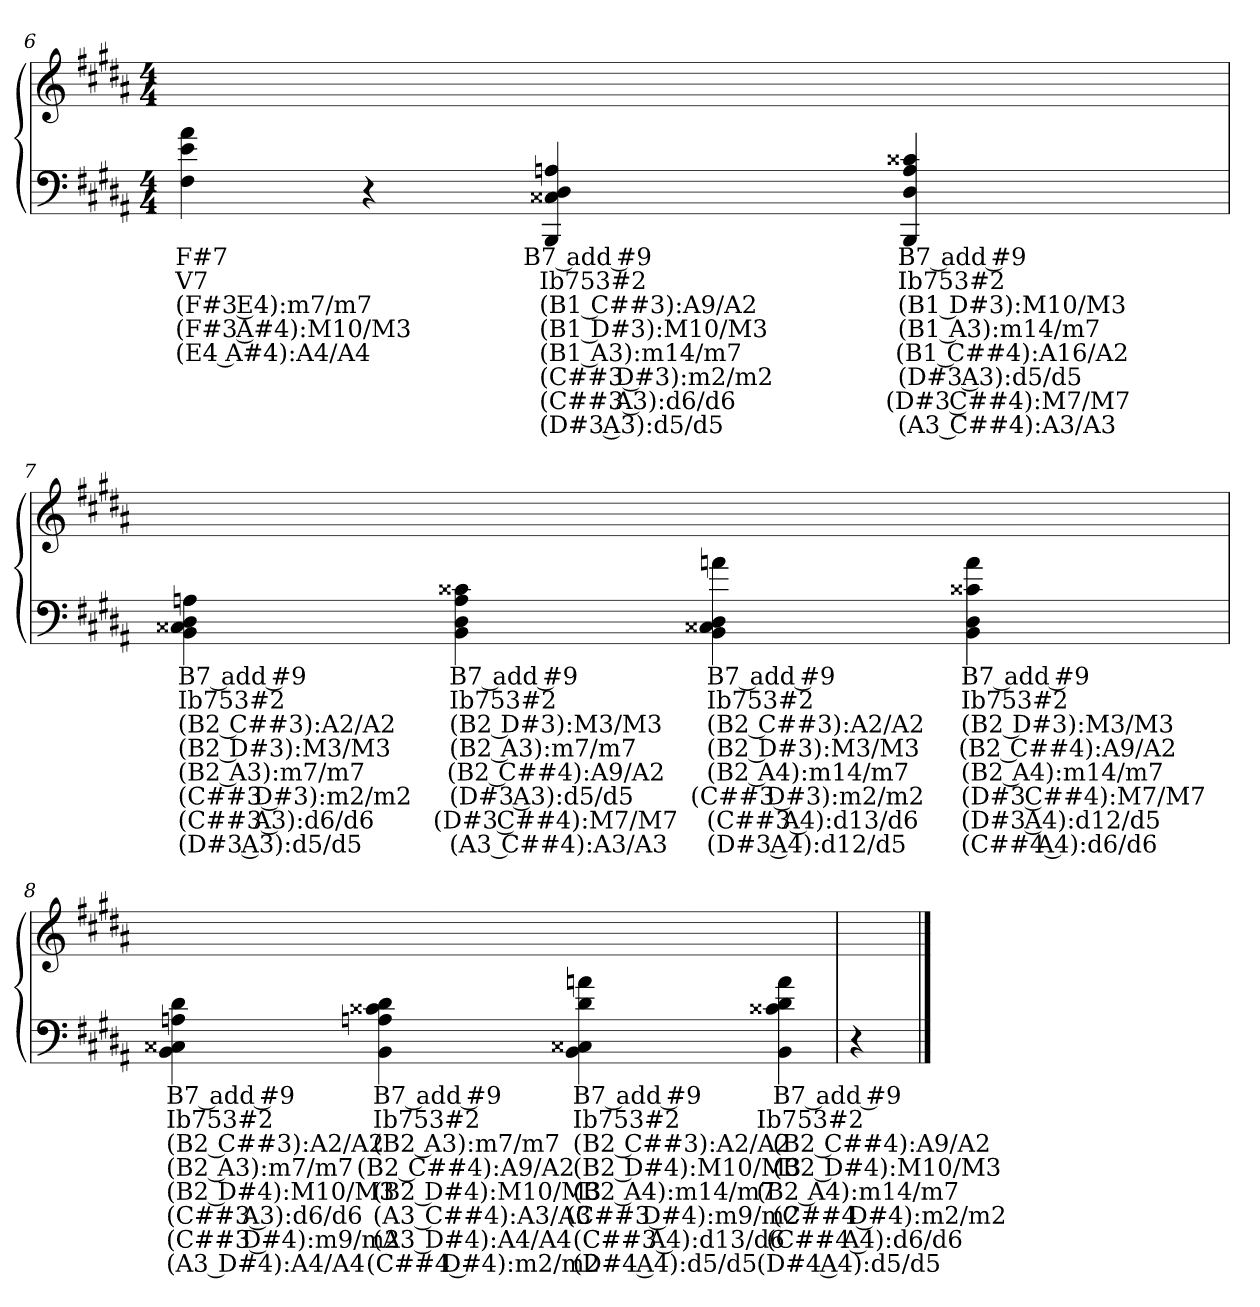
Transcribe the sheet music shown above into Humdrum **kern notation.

**kern	**text	**text	**text	**text	**text	**text	**text	**text	**kern
*part2	*part2	*part2	*part2	*part2	*part2	*part2	*part2	*part2	*part1
*staff2	*staff2	*staff2	*staff2	*staff2	*staff2	*staff2	*staff2	*staff2	*staff1
*clefF4	*	*	*	*	*	*	*	*	*clefG2
*k[f#c#g#d#a#]	*	*	*	*	*	*	*	*	*k[f#c#g#d#a#]
*B:	*	*	*	*	*	*	*	*	*B:
*M4/4	*	*	*	*	*	*	*	*	*M4/4
=6	=6	=6	=6	=6	=6	=6	=6	=6	=6
4F# 4e 4a#	F#7	V7	(F#3 E4):m7/m7	(F#3 A#4):M10/M3	(E4 A#4):A4/A4	.	.	.	1ryy
4r	.	.	.	.	.	.	.	.	.
4BBB 4C##X 4D# 4An	B7 add #9	Ib753#2	(B1 C##3):A9/A2	(B1 D#3):M10/M3	(B1 A3):m14/m7	(C##3 D#3):m2/m2	(C##3 A3):d6/d6	(D#3 A3):d5/d5	.
4BBB 4D# 4A 4c##X	B7 add #9	Ib753#2	(B1 D#3):M10/M3	(B1 A3):m14/m7	(B1 C##4):A16/A2	(D#3 A3):d5/d5	(D#3 C##4):M7/M7	(A3 C##4):A3/A3	.
=7	=7	=7	=7	=7	=7	=7	=7	=7	=7
4BB 4C##X 4D# 4An	B7 add #9	Ib753#2	(B2 C##3):A2/A2	(B2 D#3):M3/M3	(B2 A3):m7/m7	(C##3 D#3):m2/m2	(C##3 A3):d6/d6	(D#3 A3):d5/d5	1ryy
4BB 4D# 4A 4c##X	B7 add #9	Ib753#2	(B2 D#3):M3/M3	(B2 A3):m7/m7	(B2 C##4):A9/A2	(D#3 A3):d5/d5	(D#3 C##4):M7/M7	(A3 C##4):A3/A3	.
4BB 4C##X 4D# 4an	B7 add #9	Ib753#2	(B2 C##3):A2/A2	(B2 D#3):M3/M3	(B2 A4):m14/m7	(C##3 D#3):m2/m2	(C##3 A4):d13/d6	(D#3 A4):d12/d5	.
4BB 4D# 4c##X 4a	B7 add #9	Ib753#2	(B2 D#3):M3/M3	(B2 C##4):A9/A2	(B2 A4):m14/m7	(D#3 C##4):M7/M7	(D#3 A4):d12/d5	(C##4 A4):d6/d6	.
=8	=8	=8	=8	=8	=8	=8	=8	=8	=8
4BB 4C##X 4An 4d#	B7 add #9	Ib753#2	(B2 C##3):A2/A2	(B2 A3):m7/m7	(B2 D#4):M10/M3	(C##3 A3):d6/d6	(C##3 D#4):m9/m2	(A3 D#4):A4/A4	1ryy
4BB 4An 4c##X 4d#	B7 add #9	Ib753#2	(B2 A3):m7/m7	(B2 C##4):A9/A2	(B2 D#4):M10/M3	(A3 C##4):A3/A3	(A3 D#4):A4/A4	(C##4 D#4):m2/m2	.
4BB 4C##X 4d# 4an	B7 add #9	Ib753#2	(B2 C##3):A2/A2	(B2 D#4):M10/M3	(B2 A4):m14/m7	(C##3 D#4):m9/m2	(C##3 A4):d13/d6	(D#4 A4):d5/d5	.
4BB 4c##X 4d# 4a	B7 add #9	Ib753#2	(B2 C##4):A9/A2	(B2 D#4):M10/M3	(B2 A4):m14/m7	(C##4 D#4):m2/m2	(C##4 A4):d6/d6	(D#4 A4):d5/d5	.
=9	=9	=9	=9	=9	=9	=9	=9	=9	=9
4r	.	.	.	.	.	.	.	.	4ryy
==	==	==	==	==	==	==	==	==	==
*-	*-	*-	*-	*-	*-	*-	*-	*-	*-
